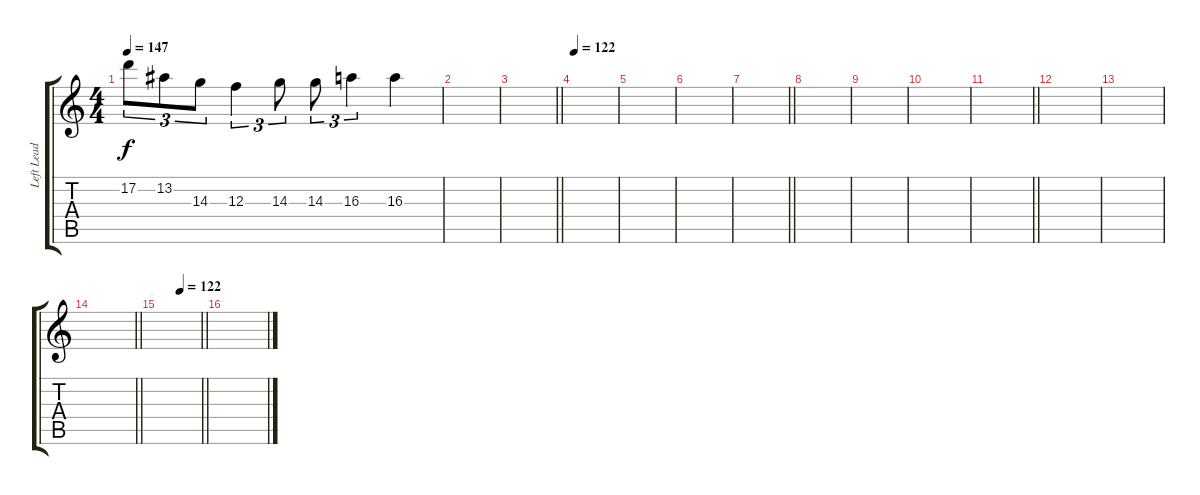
\track ("Left Lead 2" "Left Lead ") {instrument distortionguitar}
\staff {score tabs}
\tuning (D4 A3 F3 C3 G2 C2) {hide}
\ts (4 4)
\tempo 147
\clef g2
\ks c
17.2.8{tu (3 2) dy f} 13.2.8{tu (3 2)} 14.3.8{tu (3 2)} 12.3.4{tu (3 2)} 14.3.8{tu (3 2)} 14.3.8{tu (3 2)} 16.3.4{tu (3 2)} 16.3.4 |
|
\barLineRight lightlight
|
\section ("" "")
\tempo 122
|
|
|
\barLineRight lightlight
|
\section ("" "")
|
|
|
\barLineRight lightlight
|
\section ("" "")
|
|
\barLineRight lightlight
|
\section ("" "")
\tempo (122 0.5)
\barLineRight lightlight
|
\section ("" "")
